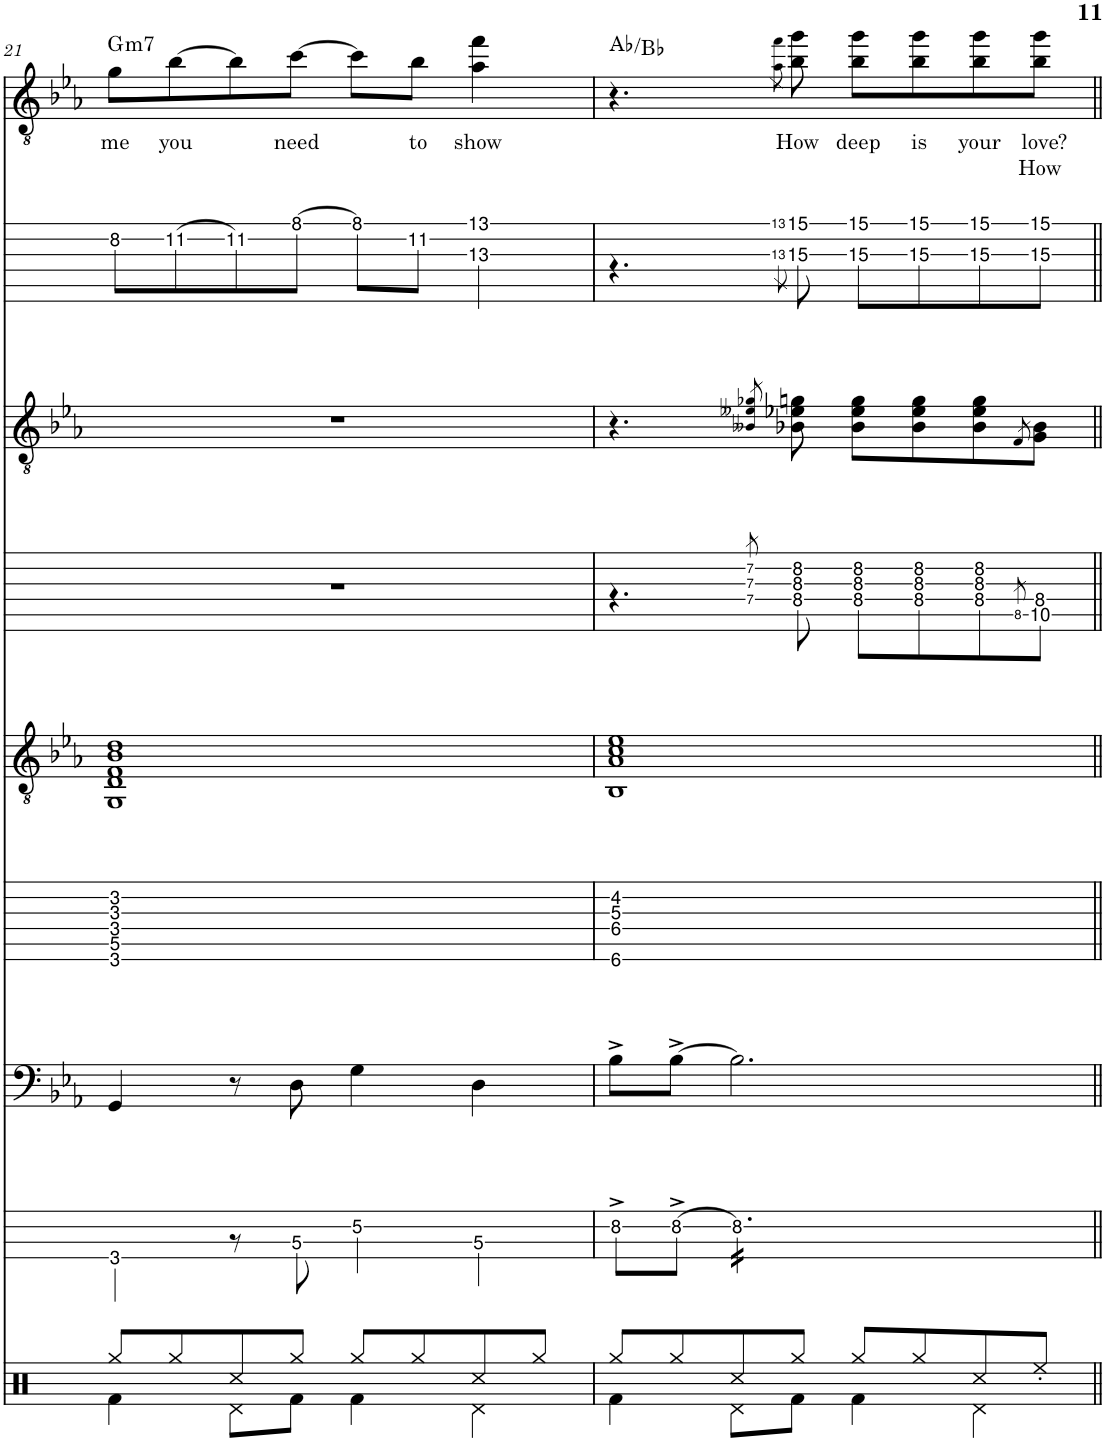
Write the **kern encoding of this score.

**kern	**kern	**kern	**kern	**kern	**kern	**kern	**kern	**kern	**text	**text	**harte
*part5	*part4	*part4	*part3	*part3	*part2	*part2	*part1	*part1	*part1	*part1	*part1
*staff9	*staff8	*staff7	*staff6	*staff5	*staff4	*staff3	*staff2	*staff1	*staff1	*staff1	*
*I"Drumset	*I"Acoustic Bass	*	*I"Acoustic Guitar 4	*	*I"Acoustic Guitar 3	*	*I"Acoustic Guitar 1	*	*	*	*
*	*	*	*I'Ac Gtr	*	*I'Ac Gtr	*	*I'Ac Gtr	*	*	*	*
!!LO:PB:g=z
*clefX	*	*clefF4	*	*clefGv2	*	*clefGv2	*	*clefGv2	*	*	*
*	*Trd7c12	*Trd7c12	*	*	*	*	*	*	*	*	*
*k[]	*k[b-e-a-]	*k[b-e-a-]	*k[b-e-a-]	*k[b-e-a-]	*k[b-e-a-]	*k[b-e-a-]	*k[b-e-a-]	*k[b-e-a-]	*	*	*
*M4/4	*M4/4	*M4/4	*M4/4	*M4/4	*M4/4	*M4/4	*M4/4	*M4/4	*	*	*
=21	=21	=21	=21	=21	=21	=21	=21	=21	=21	=21	=21
*^	*	*	*	*	*	*	*	*	*	*	*
!	!	!	!	!	!	!	!	!	!	!LO:LY:b	!	!LO:H:kt=m7
8Rgg/L	4Rf\	4GG\	4GG/	1GG 1D 1F 1B- 1d	1GG 1D 1F 1B- 1d	1r	1r	8g\L	8g\L	me	.	G:min7
!	!	!	!	!	!	!	!	!	!	!LO:LY:b	!	!
8Rgg/	.	.	.	.	.	.	.	[8b-\	[8b-\	you	.	.
8Rcc/	8Rd\L	8r	8r	.	.	.	.	8b-\]	8b-\]	.	.	.
!	!	!	!	!	!	!	!	!	!	!LO:LY:b	!	!
8Rgg/J	8Rf\J	8D\	8D\	.	.	.	.	[8cc\J	[8cc\J	need	.	.
8Rgg/L	4Rf\	4G\	4G\	.	.	.	.	8cc\L]	8cc\L]	.	.	.
!	!	!	!	!	!	!	!	!	!	!LO:LY:b	!	!
8Rgg/	.	.	.	.	.	.	.	8b-\J	8b-\J	to	.	.
!	!	!	!	!	!	!	!	!	!	!LO:LY:b	!	!
8Rcc/	4Rd\	4D\	4D\	.	.	.	.	4a-\ 4ff\	4a-\ 4ff\	show	.	.
8Rgg/J	.	.	.	.	.	.	.	.	.	.	.	.
=22	=22	=22	=22	=22	=22	=22	=22	=22	=22	=22	=22	=22
8Rgg/L	4Rf\	8B-^\L	8B-^\L	1BB- 1A- 1c 1e-	1BB- 1A- 1c 1e-	4.r	4.r	4.r	4.r	.	.	Ab:maj/2
8Rgg/	.	[8B-^\J	[8B-^\J	.	.	.	.	.	.	.	.	.
8Rcc/	8Rd\L	2.B-\]	2.B-\]	.	.	.	.	.	.	.	.	.
.	.	.	.	.	.	8qB--/ 8qe--X/ 8qg-/	8qB--X/ 8qe--X/ 8qg-X/	8qa-\ 8qff\	8qa-\ 8qff\	.	.	.
!	!	!	!	!	!	!	!	!	!	!LO:LY:b	!	!
8Rgg/J	8Rf\J	.	.	.	.	8B-\ 8e-\ 8g\	8B-X\ 8e-X\ 8gn\	8b-\ 8gg\	8b-\ 8gg\	How	.	.
!	!	!	!	!	!	!	!	!	!	!LO:LY:b	!	!
8Rgg/L	4Rf\	.	.	.	.	8B-\ 8e-\ 8g\L	8B-\ 8e-\ 8g\L	8b-\ 8gg\L	8b-\ 8gg\L	deep	.	.
!	!	!	!	!	!	!	!	!	!	!LO:LY:b	!	!
8Rgg/	.	.	.	.	.	8B-\ 8e-\ 8g\	8B-\ 8e-\ 8g\	8b-\ 8gg\	8b-\ 8gg\	is	.	.
!	!	!	!	!	!	!	!	!	!	!LO:LY:b	!	!
8Rcc/	4Rd\	.	.	.	.	8B-\ 8e-\ 8g\	8B-\ 8e-\ 8g\	8b-\ 8gg\	8b-\ 8gg\	your	.	.
.	.	.	.	.	.	8qF/	8qF/	.	.	.	.	.
!	!	!	!	!	!	!	!	!	!	!LO:LY:b	!LO:LY:b	!
8Ree'</J	.	.	.	.	.	8G\ 8B-\J	8G\ 8B-\J	8b-\ 8gg\J	8b-\ 8gg\J	love?	How	.
*v	*v	*	*	*	*	*	*	*	*	*	*	*
=||	=||	=||	=||	=||	=||	=||	=||	=||	=||	=||	=||
*-	*-	*-	*-	*-	*-	*-	*-	*-	*-	*-	*-
